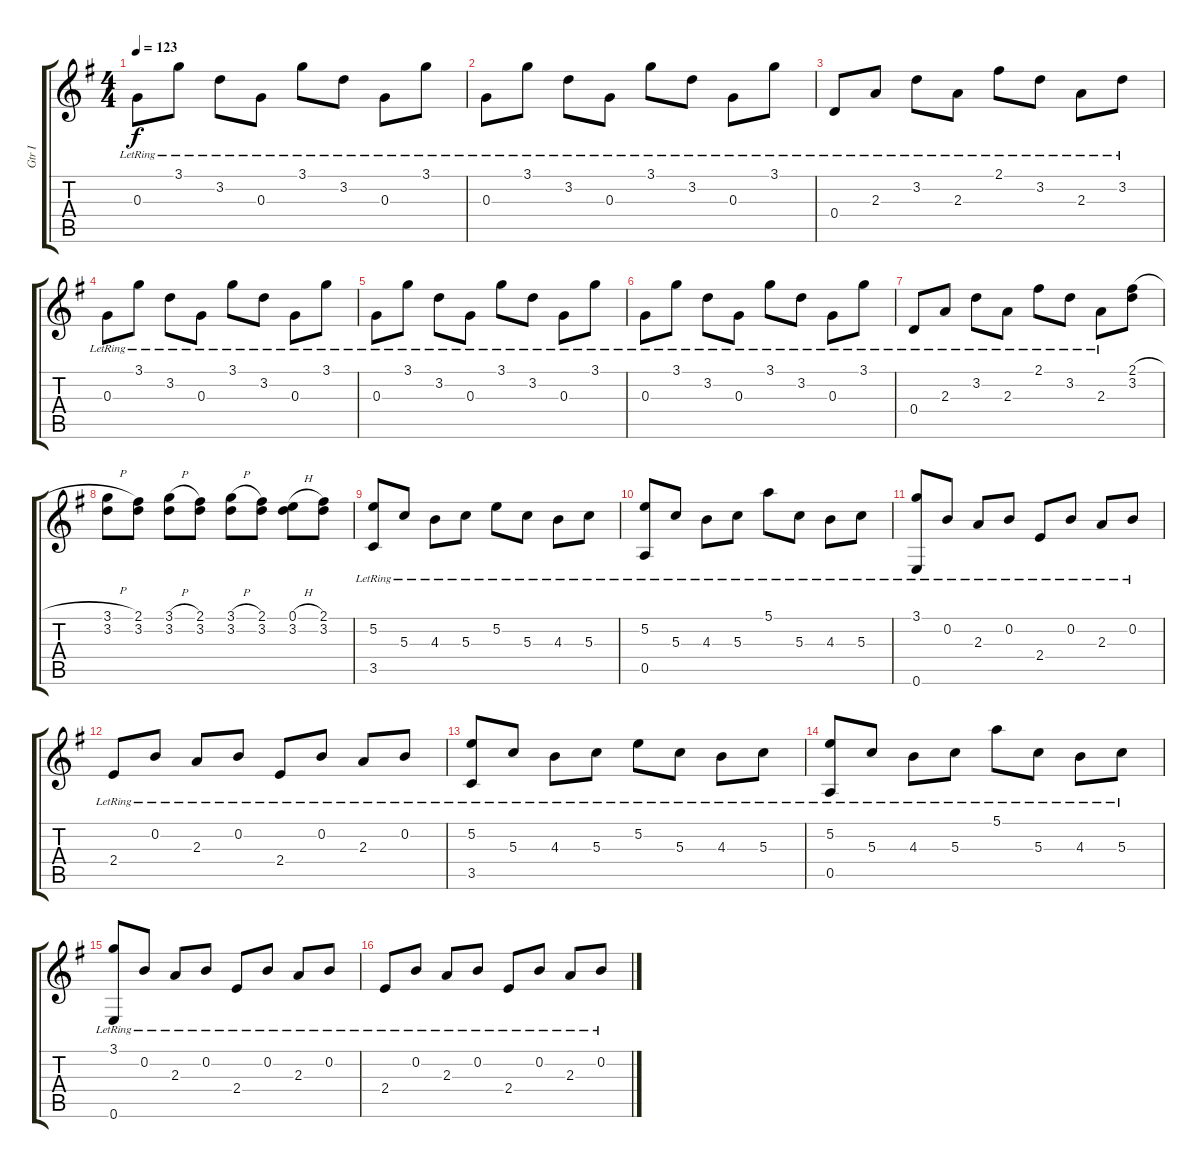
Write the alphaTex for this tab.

\track ("Gtr I" "Gtr I") {instrument acousticguitarsteel}
\staff {score tabs}
\tuning (E4 B3 G3 D3 A2 E2) {hide}
\ts (4 4)
\tempo 123
\clef g2
\ks eminor
0.3{lr}.8{dy f} 3.1{lr}.8 3.2{lr}.8 0.3{lr}.8 3.1{lr}.8 3.2{lr}.8 0.3{lr}.8 3.1{lr}.8 |
0.3{lr}.8 3.1{lr}.8 3.2{lr}.8 0.3{lr}.8 3.1{lr}.8 3.2{lr}.8 0.3{lr}.8 3.1{lr}.8 |
0.4{lr}.8 2.3{lr}.8 3.2{lr}.8 2.3{lr}.8 2.1{lr}.8 3.2{lr}.8 2.3{lr}.8 3.2{lr}.8 |
0.3{lr}.8 3.1{lr}.8 3.2{lr}.8 0.3{lr}.8 3.1{lr}.8 3.2{lr}.8 0.3{lr}.8 3.1{lr}.8 |
0.3{lr}.8 3.1{lr}.8 3.2{lr}.8 0.3{lr}.8 3.1{lr}.8 3.2{lr}.8 0.3{lr}.8 3.1{lr}.8 |
0.3{lr}.8 3.1{lr}.8 3.2{lr}.8 0.3{lr}.8 3.1{lr}.8 3.2{lr}.8 0.3{lr}.8 3.1{lr}.8 |
0.4{lr}.8 2.3{lr}.8 3.2{lr}.8 2.3{lr}.8 2.1{lr}.8 3.2{lr}.8 2.3{lr}.8 (2.1{h} 3.2).8 |
(3.1{h} 3.2).8 (2.1 3.2).8 (3.1{h} 3.2).8 (2.1 3.2).8 (3.1{h} 3.2).8 (2.1 3.2).8 (0.1{h} 3.2).8 (2.1 3.2).8 |
(5.2{lr} 3.5{lr}).8 5.3{lr}.8 4.3{lr}.8 5.3{lr}.8 5.2{lr}.8 5.3{lr}.8 4.3{lr}.8 5.3{lr}.8 |
(5.2{lr} 0.5{lr}).8 5.3{lr}.8 4.3{lr}.8 5.3{lr}.8 5.1{lr}.8 5.3{lr}.8 4.3{lr}.8 5.3{lr}.8 |
(3.1{lr} 0.6{lr}).8 0.2{lr}.8 2.3{lr}.8 0.2{lr}.8 2.4{lr}.8 0.2{lr}.8 2.3{lr}.8 0.2{lr}.8 |
2.4{lr}.8 0.2{lr}.8 2.3{lr}.8 0.2{lr}.8 2.4{lr}.8 0.2{lr}.8 2.3{lr}.8 0.2{lr}.8 |
(5.2{lr} 3.5{lr}).8 5.3{lr}.8 4.3{lr}.8 5.3{lr}.8 5.2{lr}.8 5.3{lr}.8 4.3{lr}.8 5.3{lr}.8 |
(5.2{lr} 0.5{lr}).8 5.3{lr}.8 4.3{lr}.8 5.3{lr}.8 5.1{lr}.8 5.3{lr}.8 4.3{lr}.8 5.3{lr}.8 |
(3.1{lr} 0.6{lr}).8 0.2{lr}.8 2.3{lr}.8 0.2{lr}.8 2.4{lr}.8 0.2{lr}.8 2.3{lr}.8 0.2{lr}.8 |
2.4{lr}.8 0.2{lr}.8 2.3{lr}.8 0.2{lr}.8 2.4{lr}.8 0.2{lr}.8 2.3{lr}.8 0.2{lr}.8
